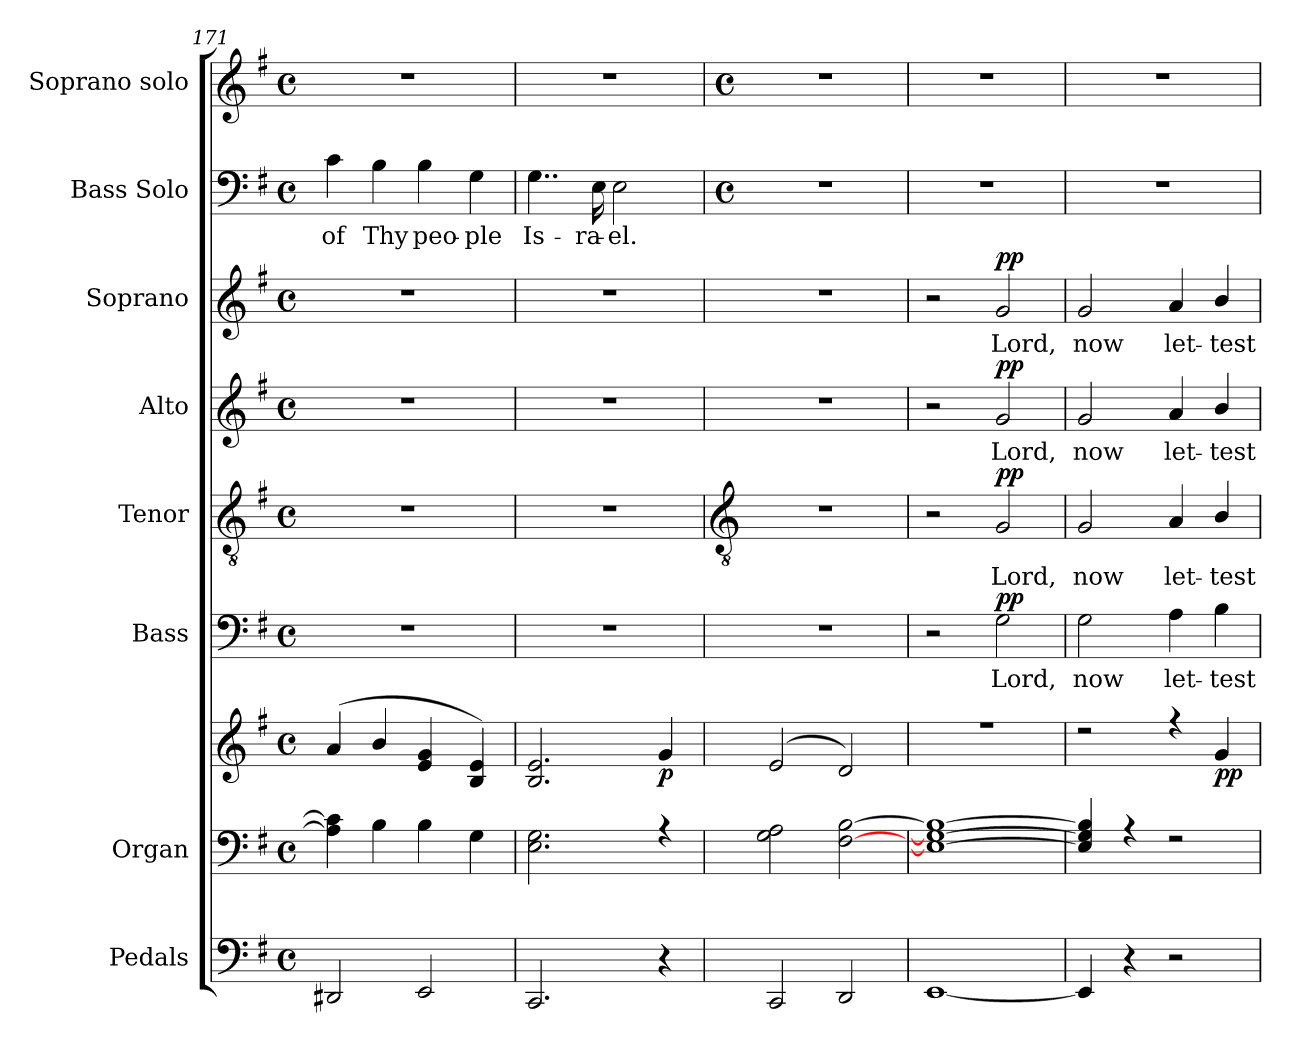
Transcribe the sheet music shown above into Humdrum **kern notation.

**kern	**kern	**kern	**dynam	**kern	**text	**dynam	**kern	**text	**dynam	**kern	**text	**dynam	**kern	**text	**dynam	**kern	**text	**kern
*part8	*part7	*part7	*part7	*part6	*part6	*part6	*part5	*part5	*part5	*part4	*part4	*part4	*part3	*part3	*part3	*part2	*part2	*part1
*staff9	*staff8	*staff7	*staff7/8	*staff6	*staff6	*staff6	*staff5	*staff5	*staff5	*staff4	*staff4	*staff4	*staff3	*staff3	*staff3	*staff2	*staff2	*staff1
*I"Pedals	*I"Organ	*	*	*I"Bass	*	*	*I"Tenor	*	*	*I"Alto	*	*	*I"Soprano	*	*	*I"Bass Solo	*	*I"Soprano solo
*	*	*	*	*I'B	*	*	*I'T	*	*	*I'A	*	*	*I'S	*	*	*I'B	*	*I'S
*clefF4	*clefF4	*clefG2	*	*clefF4	*	*	*clefGv2	*	*	*clefG2	*	*	*clefG2	*	*	*clefF4	*	*clefG2
*k[f#]	*k[f#]	*k[f#]	*	*k[f#]	*	*	*k[f#]	*	*	*k[f#]	*	*	*k[f#]	*	*	*k[f#]	*	*k[f#]
*G:	*G:	*G:	*	*G:	*	*	*G:	*	*	*G:	*	*	*G:	*	*	*G:	*	*G:
*M4/4	*M4/4	*M4/4	*	*M4/4	*	*	*M4/4	*	*	*M4/4	*	*	*M4/4	*	*	*M4/4	*	*M4/4
*met(c)	*met(c)	*met(c)	*	*met(c)	*	*	*met(c)	*	*	*met(c)	*	*	*met(c)	*	*	*met(c)	*	*met(c)
=171	=171	=171	=171	=171	=171	=171	=171	=171	=171	=171	=171	=171	=171	=171	=171	=171	=171	=171
*	*^	*^	*	*	*	*	*	*	*	*	*	*	*	*	*	*	*	*
!	!	!	!	!	!	!	!	!	!	!	!	!	!	!	!	!	!	!	!LO:LY:b	!
2DD#X	4A\] 4c\]	1ryy	(>4a/	1ryy	.	1r	.	.	1r	.	.	1r	.	.	1r	.	.	4c	of	1r
!	!	!	!	!	!	!	!	!	!	!	!	!	!	!	!	!	!	!	!LO:LY:b	!
.	4B\	.	4b/	.	.	.	.	.	.	.	.	.	.	.	.	.	.	4B	Thy	.
!	!	!	!	!	!	!	!	!	!	!	!	!	!	!	!	!	!	!	!LO:LY:b	!
2EE	4B\	.	4e/ 4g/	.	.	.	.	.	.	.	.	.	.	.	.	.	.	4B	peo-	.
!	!	!	!	!	!	!	!	!	!	!	!	!	!	!	!	!	!	!	!LO:LY:b	!
.	4G\	.	4B/ 4e/)	.	.	.	.	.	.	.	.	.	.	.	.	.	.	4G	-ple	.
=172	=172	=172	=172	=172	=172	=172	=172	=172	=172	=172	=172	=172	=172	=172	=172	=172	=172	=172	=172	=172
!	!	!	!	!	!	!	!	!	!	!	!	!	!	!	!	!	!	!	!LO:LY:b	!
2.CC	2.E\ 2.G\	1ryy	2.B/ 2.e/	1ryy	.	1r	.	.	1r	.	.	1r	.	.	1r	.	.	4..G	Is-	1r
!	!	!	!	!	!	!	!	!	!	!	!	!	!	!	!	!	!	!	!LO:LY:b	!
.	.	.	.	.	.	.	.	.	.	.	.	.	.	.	.	.	.	16E	-ra-	.
!	!	!	!	!	!	!	!	!	!	!	!	!	!	!	!	!	!	!	!LO:LY:b	!
.	.	.	.	.	.	.	.	.	.	.	.	.	.	.	.	.	.	2E	-el.	.
!	!	!	!	!	!LO:DY:b	!	!	!	!	!	!	!	!	!	!	!	!	!	!	!
4r	4r	.	4g/	.	p	.	.	.	.	.	.	.	.	.	.	.	.	.	.	.
!!LO:LB:g=z
=173	=173	=173	=173	=173	=173	=173	=173	=173	=173	=173	=173	=173	=173	=173	=173	=173	=173	=173	=173	=173
*	*	*	*	*	*	*	*	*	*clefGv2	*	*	*	*	*	*	*	*	*	*	*
*	*	*	*	*	*	*	*	*	*	*	*	*	*	*	*	*	*	*M4/4	*	*M4/4
*	*	*	*	*	*	*	*	*	*	*	*	*	*	*	*	*	*	*met(c)	*	*met(c)
2CC	2G\ 2A\	1ryy	(>2e/	1ryy	.	1r	.	.	1r	.	.	1r	.	.	1r	.	.	1r	.	1r
2DD	[2F#\ [2B\	.	2d/)	.	.	.	.	.	.	.	.	.	.	.	.	.	.	.	.	.
=174	=174	=174	=174	=174	=174	=174	=174	=174	=174	=174	=174	=174	=174	=174	=174	=174	=174	=174	=174	=174
[1EE	1E/_ 1G/_ 1B/_	1ryy	1r	1ryy	.	2r	.	.	2r	.	.	2r	.	.	2r	.	.	1r	.	1r
!	!	!	!	!	!	!	!LO:LY:b	!LO:DY:b	!	!LO:LY:b	!LO:DY:b	!	!LO:LY:b	!LO:DY:b	!	!LO:LY:b	!LO:DY:b	!	!	!
.	.	.	.	.	.	2G	Lord,	pp	2G	Lord,	pp	2g	Lord,	pp	2g	Lord,	pp	.	.	.
=175	=175	=175	=175	=175	=175	=175	=175	=175	=175	=175	=175	=175	=175	=175	=175	=175	=175	=175	=175	=175
!	!	!	!	!	!	!	!LO:LY:b	!	!	!LO:LY:b	!	!	!LO:LY:b	!	!	!LO:LY:b	!	!	!	!
4EE]	4E/] 4G/] 4B/]	1ryy	2r	1ryy	.	2G	now	.	2G	now	.	2g	now	.	2g	now	.	1r	.	1r
4r	4r	.	.	.	.	.	.	.	.	.	.	.	.	.	.	.	.	.	.	.
!	!	!	!	!	!	!	!LO:LY:b	!	!	!LO:LY:b	!	!	!LO:LY:b	!	!	!LO:LY:b	!	!	!	!
2r	2r	.	4r	.	.	4A	let-	.	4A	let-	.	4a	let-	.	4a	let-	.	.	.	.
!	!	!	!	!	!LO:DY:b	!	!LO:LY:b	!	!	!LO:LY:b	!	!	!LO:LY:b	!	!	!LO:LY:b	!	!	!	!
.	.	.	4g/	.	pp	4B	-test	.	4B/	-test	.	4b/	-test	.	4b/	-test	.	.	.	.
*	*v	*v	*	*	*	*	*	*	*	*	*	*	*	*	*	*	*	*	*	*
*	*	*v	*v	*	*	*	*	*	*	*	*	*	*	*	*	*	*	*	*
=	=	=	=	=	=	=	=	=	=	=	=	=	=	=	=	=	=	=
*-	*-	*-	*-	*-	*-	*-	*-	*-	*-	*-	*-	*-	*-	*-	*-	*-	*-	*-
